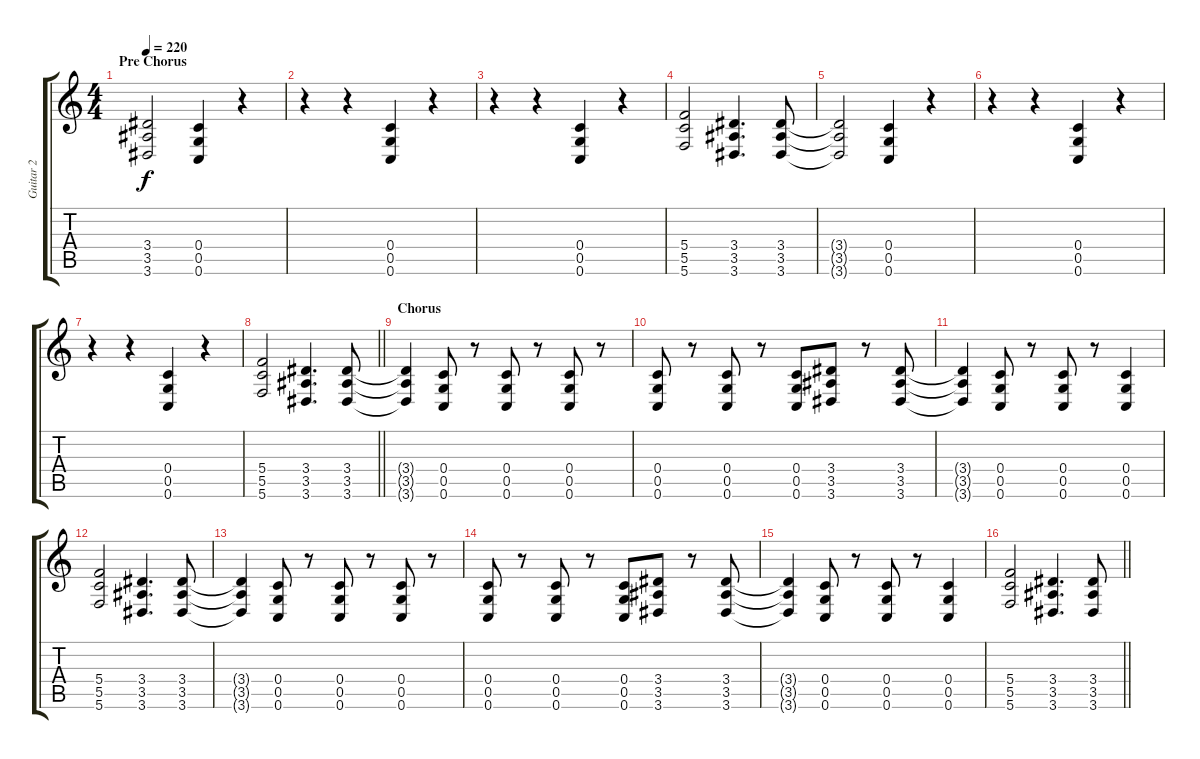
\track ("Guitar 2" "Guitar 2") {instrument overdrivenguitar}
\staff {score tabs}
\tuning (D4 A3 F3 C3 G2 C2) {hide}
\ts (4 4)
\section ("" "Pre Chorus")
\tempo 220
\clef g2
\ks c
(3.4{t} 3.5{t} 3.6{t}).2{dy f} (0.4 0.5 0.6).4 r.4 |
r.4 r.4 (0.4 0.5 0.6).4 r.4 |
r.4 r.4 (0.4 0.5 0.6).4 r.4 |
(5.4 5.5 5.6).2 (3.4 3.5 3.6).4{d} (3.4 3.5 3.6).8 |
(3.4{t} 3.5{t} 3.6{t}).2 (0.4 0.5 0.6).4 r.4 |
r.4 r.4 (0.4 0.5 0.6).4 r.4 |
r.4 r.4 (0.4 0.5 0.6).4 r.4 |
\barLineRight lightlight
(5.4 5.5 5.6).2 (3.4 3.5 3.6).4{d} (3.4 3.5 3.6).8 |
\section ("" "Chorus")
(3.4{t} 3.5{t} 3.6{t}).4 (0.4 0.5 0.6).8 r.8 (0.4 0.5 0.6).8 r.8 (0.4 0.5 0.6).8 r.8 |
(0.4 0.5 0.6).8 r.8 (0.4 0.5 0.6).8 r.8 (0.4 0.5 0.6).8 (3.4 3.5 3.6).8 r.8 (3.4 3.5 3.6).8 |
(3.4{t} 3.5{t} 3.6{t}).4 (0.4 0.5 0.6).8 r.8 (0.4 0.5 0.6).8 r.8 (0.4 0.5 0.6).4 |
(5.4 5.5 5.6).2 (3.4 3.5 3.6).4{d} (3.4 3.5 3.6).8 |
(3.4{t} 3.5{t} 3.6{t}).4 (0.4 0.5 0.6).8 r.8 (0.4 0.5 0.6).8 r.8 (0.4 0.5 0.6).8 r.8 |
(0.4 0.5 0.6).8 r.8 (0.4 0.5 0.6).8 r.8 (0.4 0.5 0.6).8 (3.4 3.5 3.6).8 r.8 (3.4 3.5 3.6).8 |
(3.4{t} 3.5{t} 3.6{t}).4 (0.4 0.5 0.6).8 r.8 (0.4 0.5 0.6).8 r.8 (0.4 0.5 0.6).4 |
\barLineRight lightlight
(5.4 5.5 5.6).2 (3.4 3.5 3.6).4{d} (3.4 3.5 3.6).8
